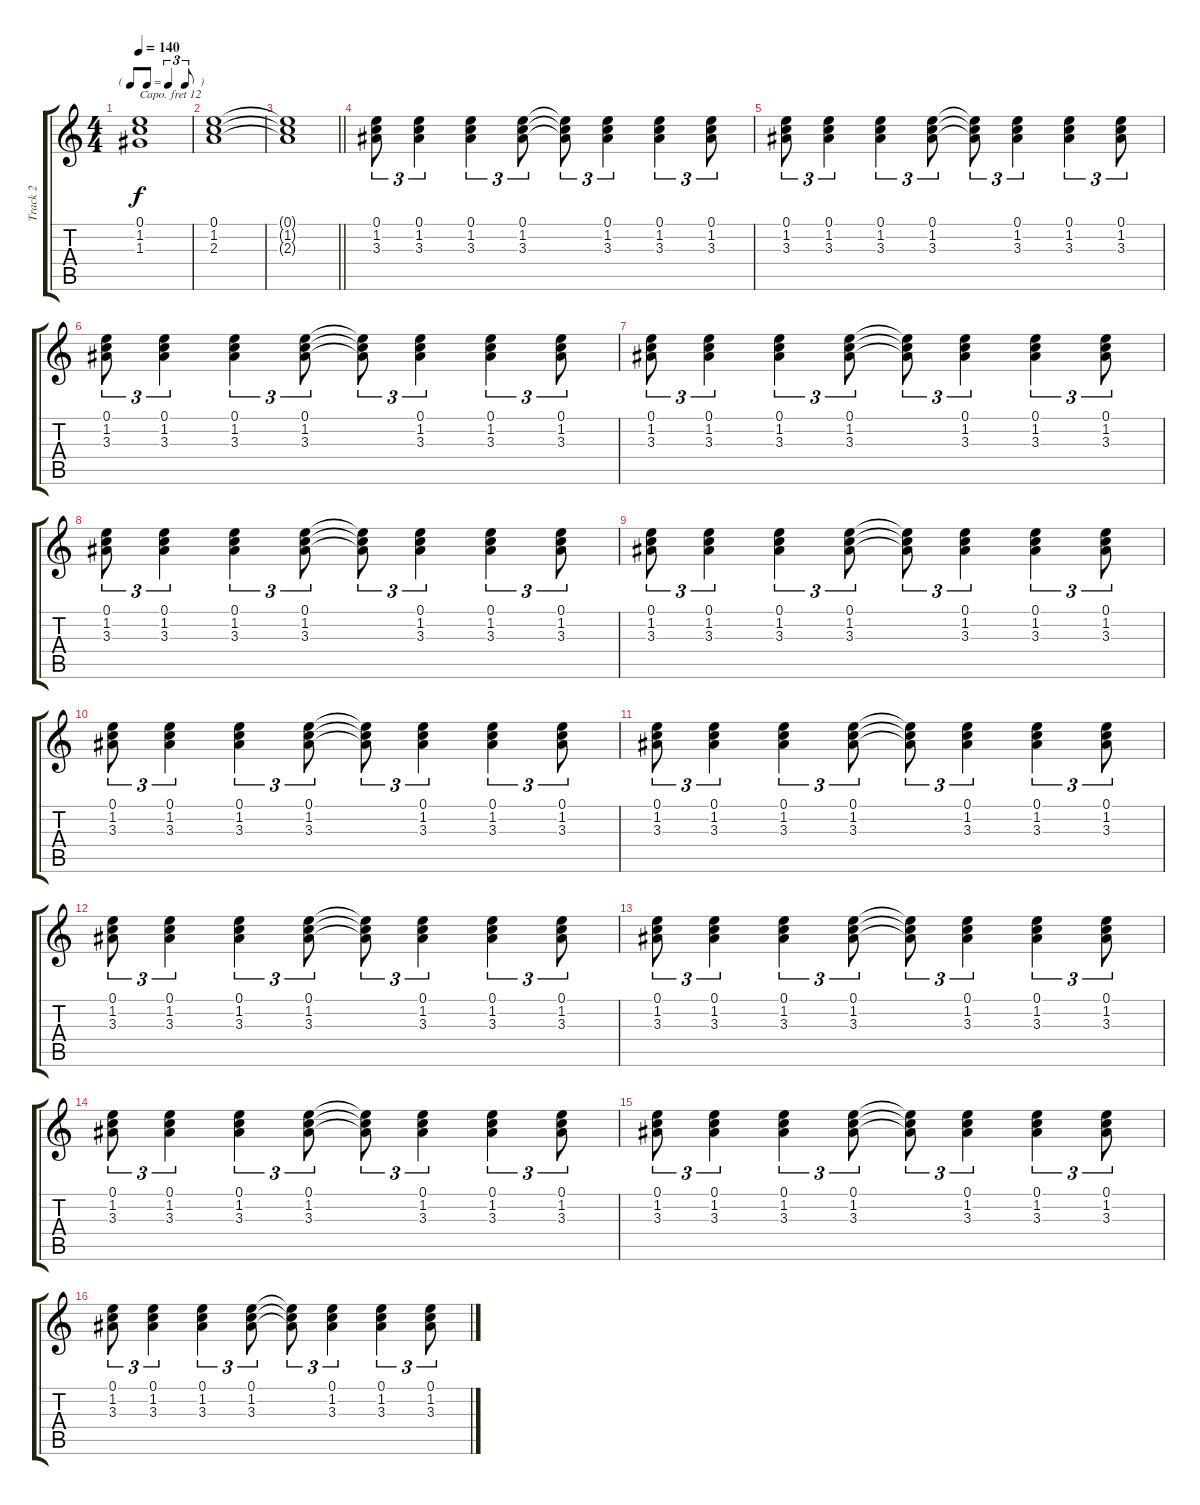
\track ("Track 2" "Track 2") {instrument drawbarorgan}
\staff {score tabs}
\capo 12
\tuning (E4 B3 G3 D3 A2 E2) {hide}
\ts (4 4)
\tf triplet8th
\tempo 140
\clef g2
\ks c
(0.1 1.2 1.3).1{dy f} |
(0.1 1.2 2.3).1 |
\barLineRight lightlight
(0.1{t} 1.2{t} 2.3{t}).1 |
(0.1 1.2 3.3).8{tu (3 2)} (0.1 1.2 3.3).4{tu (3 2)} (0.1 1.2 3.3).4{tu (3 2)} (0.1 1.2 3.3).8{tu (3 2)} (0.1{t} 1.2{t} 3.3{t}).8{tu (3 2)} (0.1 1.2 3.3).4{tu (3 2)} (0.1 1.2 3.3).4{tu (3 2)} (0.1 1.2 3.3).8{tu (3 2)} |
(0.1 1.2 3.3).8{tu (3 2)} (0.1 1.2 3.3).4{tu (3 2)} (0.1 1.2 3.3).4{tu (3 2)} (0.1 1.2 3.3).8{tu (3 2)} (0.1{t} 1.2{t} 3.3{t}).8{tu (3 2)} (0.1 1.2 3.3).4{tu (3 2)} (0.1 1.2 3.3).4{tu (3 2)} (0.1 1.2 3.3).8{tu (3 2)} |
(0.1 1.2 3.3).8{tu (3 2)} (0.1 1.2 3.3).4{tu (3 2)} (0.1 1.2 3.3).4{tu (3 2)} (0.1 1.2 3.3).8{tu (3 2)} (0.1{t} 1.2{t} 3.3{t}).8{tu (3 2)} (0.1 1.2 3.3).4{tu (3 2)} (0.1 1.2 3.3).4{tu (3 2)} (0.1 1.2 3.3).8{tu (3 2)} |
(0.1 1.2 3.3).8{tu (3 2)} (0.1 1.2 3.3).4{tu (3 2)} (0.1 1.2 3.3).4{tu (3 2)} (0.1 1.2 3.3).8{tu (3 2)} (0.1{t} 1.2{t} 3.3{t}).8{tu (3 2)} (0.1 1.2 3.3).4{tu (3 2)} (0.1 1.2 3.3).4{tu (3 2)} (0.1 1.2 3.3).8{tu (3 2)} |
(0.1 1.2 3.3).8{tu (3 2)} (0.1 1.2 3.3).4{tu (3 2)} (0.1 1.2 3.3).4{tu (3 2)} (0.1 1.2 3.3).8{tu (3 2)} (0.1{t} 1.2{t} 3.3{t}).8{tu (3 2)} (0.1 1.2 3.3).4{tu (3 2)} (0.1 1.2 3.3).4{tu (3 2)} (0.1 1.2 3.3).8{tu (3 2)} |
(0.1 1.2 3.3).8{tu (3 2)} (0.1 1.2 3.3).4{tu (3 2)} (0.1 1.2 3.3).4{tu (3 2)} (0.1 1.2 3.3).8{tu (3 2)} (0.1{t} 1.2{t} 3.3{t}).8{tu (3 2)} (0.1 1.2 3.3).4{tu (3 2)} (0.1 1.2 3.3).4{tu (3 2)} (0.1 1.2 3.3).8{tu (3 2)} |
(0.1 1.2 3.3).8{tu (3 2)} (0.1 1.2 3.3).4{tu (3 2)} (0.1 1.2 3.3).4{tu (3 2)} (0.1 1.2 3.3).8{tu (3 2)} (0.1{t} 1.2{t} 3.3{t}).8{tu (3 2)} (0.1 1.2 3.3).4{tu (3 2)} (0.1 1.2 3.3).4{tu (3 2)} (0.1 1.2 3.3).8{tu (3 2)} |
(0.1 1.2 3.3).8{tu (3 2)} (0.1 1.2 3.3).4{tu (3 2)} (0.1 1.2 3.3).4{tu (3 2)} (0.1 1.2 3.3).8{tu (3 2)} (0.1{t} 1.2{t} 3.3{t}).8{tu (3 2)} (0.1 1.2 3.3).4{tu (3 2)} (0.1 1.2 3.3).4{tu (3 2)} (0.1 1.2 3.3).8{tu (3 2)} |
(0.1 1.2 3.3).8{tu (3 2)} (0.1 1.2 3.3).4{tu (3 2)} (0.1 1.2 3.3).4{tu (3 2)} (0.1 1.2 3.3).8{tu (3 2)} (0.1{t} 1.2{t} 3.3{t}).8{tu (3 2)} (0.1 1.2 3.3).4{tu (3 2)} (0.1 1.2 3.3).4{tu (3 2)} (0.1 1.2 3.3).8{tu (3 2)} |
(0.1 1.2 3.3).8{tu (3 2)} (0.1 1.2 3.3).4{tu (3 2)} (0.1 1.2 3.3).4{tu (3 2)} (0.1 1.2 3.3).8{tu (3 2)} (0.1{t} 1.2{t} 3.3{t}).8{tu (3 2)} (0.1 1.2 3.3).4{tu (3 2)} (0.1 1.2 3.3).4{tu (3 2)} (0.1 1.2 3.3).8{tu (3 2)} |
(0.1 1.2 3.3).8{tu (3 2)} (0.1 1.2 3.3).4{tu (3 2)} (0.1 1.2 3.3).4{tu (3 2)} (0.1 1.2 3.3).8{tu (3 2)} (0.1{t} 1.2{t} 3.3{t}).8{tu (3 2)} (0.1 1.2 3.3).4{tu (3 2)} (0.1 1.2 3.3).4{tu (3 2)} (0.1 1.2 3.3).8{tu (3 2)} |
(0.1 1.2 3.3).8{tu (3 2)} (0.1 1.2 3.3).4{tu (3 2)} (0.1 1.2 3.3).4{tu (3 2)} (0.1 1.2 3.3).8{tu (3 2)} (0.1{t} 1.2{t} 3.3{t}).8{tu (3 2)} (0.1 1.2 3.3).4{tu (3 2)} (0.1 1.2 3.3).4{tu (3 2)} (0.1 1.2 3.3).8{tu (3 2)} |
(0.1 1.2 3.3).8{tu (3 2)} (0.1 1.2 3.3).4{tu (3 2)} (0.1 1.2 3.3).4{tu (3 2)} (0.1 1.2 3.3).8{tu (3 2)} (0.1{t} 1.2{t} 3.3{t}).8{tu (3 2)} (0.1 1.2 3.3).4{tu (3 2)} (0.1 1.2 3.3).4{tu (3 2)} (0.1 1.2 3.3).8{tu (3 2)}
